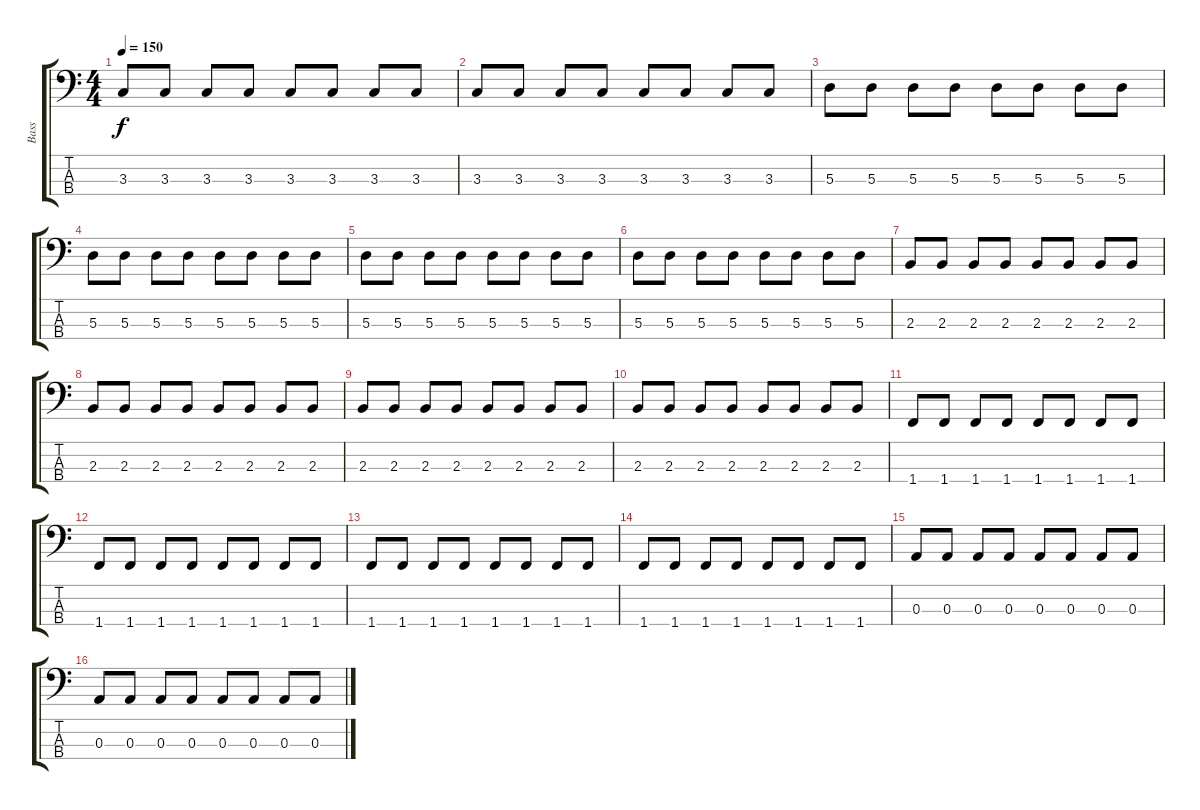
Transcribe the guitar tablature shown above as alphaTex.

\track ("Bass" "Bass") {instrument electricbassfinger}
\staff {score tabs}
\tuning (G2 D2 A1 E1) {hide}
\ts (4 4)
\tempo 150
\clef f4
\ks c
3.3.8{dy f} 3.3.8 3.3.8 3.3.8 3.3.8 3.3.8 3.3.8 3.3.8 |
3.3.8 3.3.8 3.3.8 3.3.8 3.3.8 3.3.8 3.3.8 3.3.8 |
5.3.8 5.3.8 5.3.8 5.3.8 5.3.8 5.3.8 5.3.8 5.3.8 |
5.3.8 5.3.8 5.3.8 5.3.8 5.3.8 5.3.8 5.3.8 5.3.8 |
5.3.8 5.3.8 5.3.8 5.3.8 5.3.8 5.3.8 5.3.8 5.3.8 |
5.3.8 5.3.8 5.3.8 5.3.8 5.3.8 5.3.8 5.3.8 5.3.8 |
2.3.8 2.3.8 2.3.8 2.3.8 2.3.8 2.3.8 2.3.8 2.3.8 |
2.3.8 2.3.8 2.3.8 2.3.8 2.3.8 2.3.8 2.3.8 2.3.8 |
2.3.8 2.3.8 2.3.8 2.3.8 2.3.8 2.3.8 2.3.8 2.3.8 |
2.3.8 2.3.8 2.3.8 2.3.8 2.3.8 2.3.8 2.3.8 2.3.8 |
1.4.8 1.4.8 1.4.8 1.4.8 1.4.8 1.4.8 1.4.8 1.4.8 |
1.4.8 1.4.8 1.4.8 1.4.8 1.4.8 1.4.8 1.4.8 1.4.8 |
1.4.8 1.4.8 1.4.8 1.4.8 1.4.8 1.4.8 1.4.8 1.4.8 |
1.4.8 1.4.8 1.4.8 1.4.8 1.4.8 1.4.8 1.4.8 1.4.8 |
0.3.8 0.3.8 0.3.8 0.3.8 0.3.8 0.3.8 0.3.8 0.3.8 |
0.3.8 0.3.8 0.3.8 0.3.8 0.3.8 0.3.8 0.3.8 0.3.8
